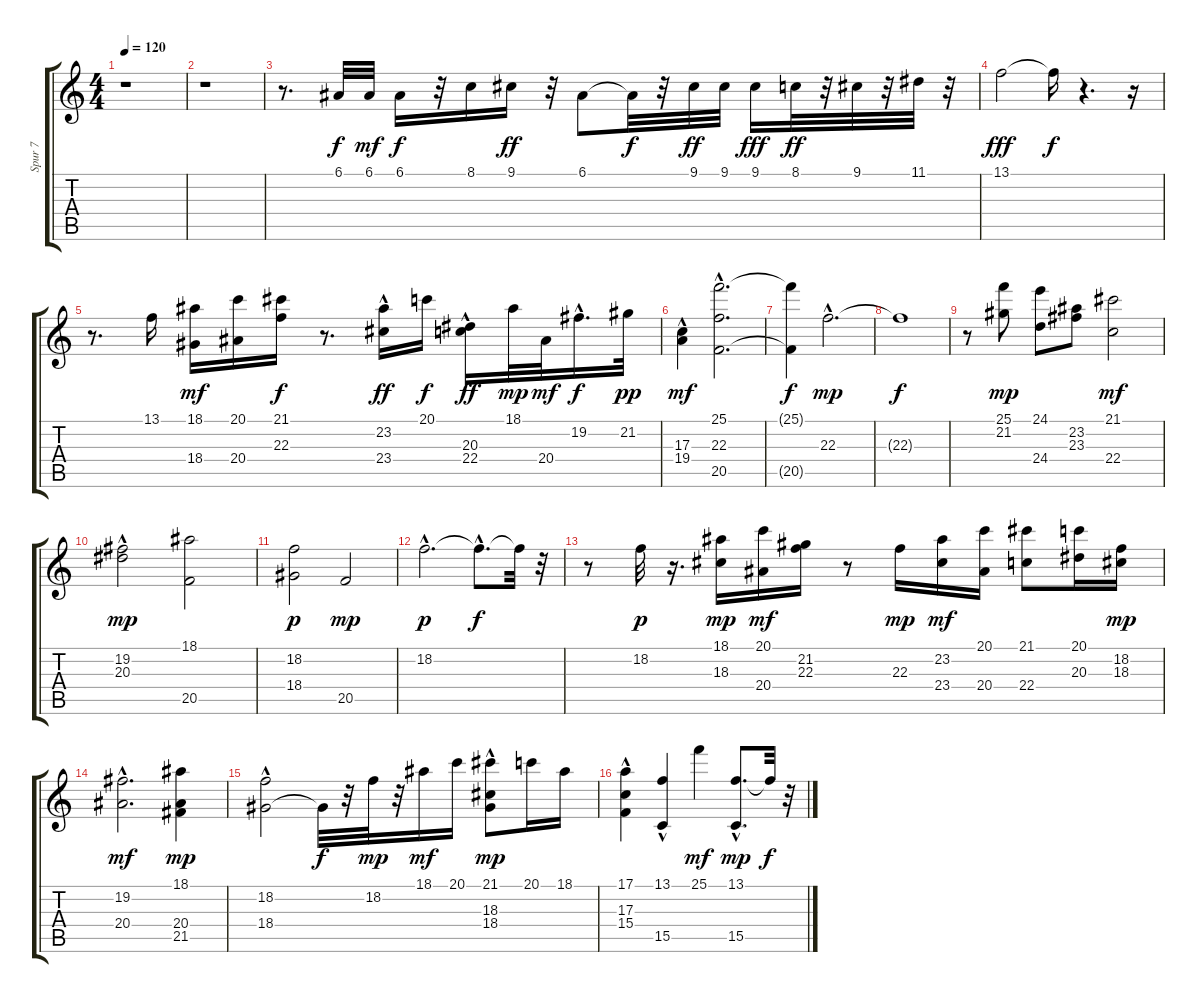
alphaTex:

\track ("Spur 7" "Spur 7") {instrument acousticgrandpiano}
\staff {score tabs}
\tuning (E4 B3 G3 D3 A2 E2) {hide}
\ts (4 4)
\tempo 120
\clef g2
\ks c
r.1{dy f} |
r.1 |
r.8{d} 6.1.32 6.1.32{dy mf} 6.1.16{dy f} r.32 8.1.16 9.1.16{dy ff} r.32 6.1.8 6.1{t}.32{dy f} r.32 9.1.32{dy ff} 9.1.32 9.1.16{dy fff} 8.1.32{dy ff} r.32 9.1.32 r.32 11.1.32 r.32 |
13.1.2{dy fff} 13.1{t}.16{dy f} r.4{d} r.16 |
r.8{d} 13.1.16{volume 16 balance 10 instrument brasssection} (18.1 18.4).16{dy mf} (20.1 20.4).16 (21.1 22.3).16{dy f} r.8{d} (23.2 23.4{hac}).16{dy ff} 20.1.16{dy f} (20.3 22.4{hac}).16{dy ff} 18.1.32{dy mp} 20.4.32{dy mf} 19.2{hac}.16{d dy f} 21.2.32{dy pp} |
(17.3{hac} 19.4).4{dy mf} (25.1{hac} 22.3 20.5{hac}).2{d} |
(25.1{t} 20.5{t}).4{dy f} 22.3{hac}.2{d dy mp} |
22.3{t}.1{dy f} |
r.8 (25.1 21.2).8{dy mp} (24.1 24.4).8 (23.2 23.3).8 (21.1 22.4).2{dy mf} |
(19.2 20.3{hac}).2{dy mp} (18.1 20.5).2 |
(18.2 18.4).2{dy p} 20.5.2{dy mp} |
18.2{hac}.2{d dy p} 18.2{hac t}.8{d dy f} 18.2{t}.32 r.32 |
r.8 18.2.32{dy p} r.16{d} (18.1 18.3).16{dy mp} (20.1 20.4).16{dy mf} (21.2 22.3).16 r.8 22.3.16{dy mp} (23.2 23.4).16{dy mf} (20.1 20.4).16 (21.1 22.4).8 (20.1 20.3).16 (18.2 18.3).16{dy mp} |
(19.2{hac} 20.4).2{d dy mf} (18.1 20.4 21.5).4{dy mp} |
(18.2{hac} 18.4).2 18.4{t}.32{dy f} r.32 18.2.32{dy mp} r.32 18.1.16{dy mf} 20.1.16 (21.1{hac} 18.3{hac} 18.4).8{dy mp} 20.1.16 18.1.16 |
(17.1 17.3{hac} 15.4).4 (13.1{hac} 15.5{hac}).4 25.1.4{dy mf} (13.1{hac} 15.5{hac}).8{d dy mp} 13.1{t}.32{dy f} r.32
